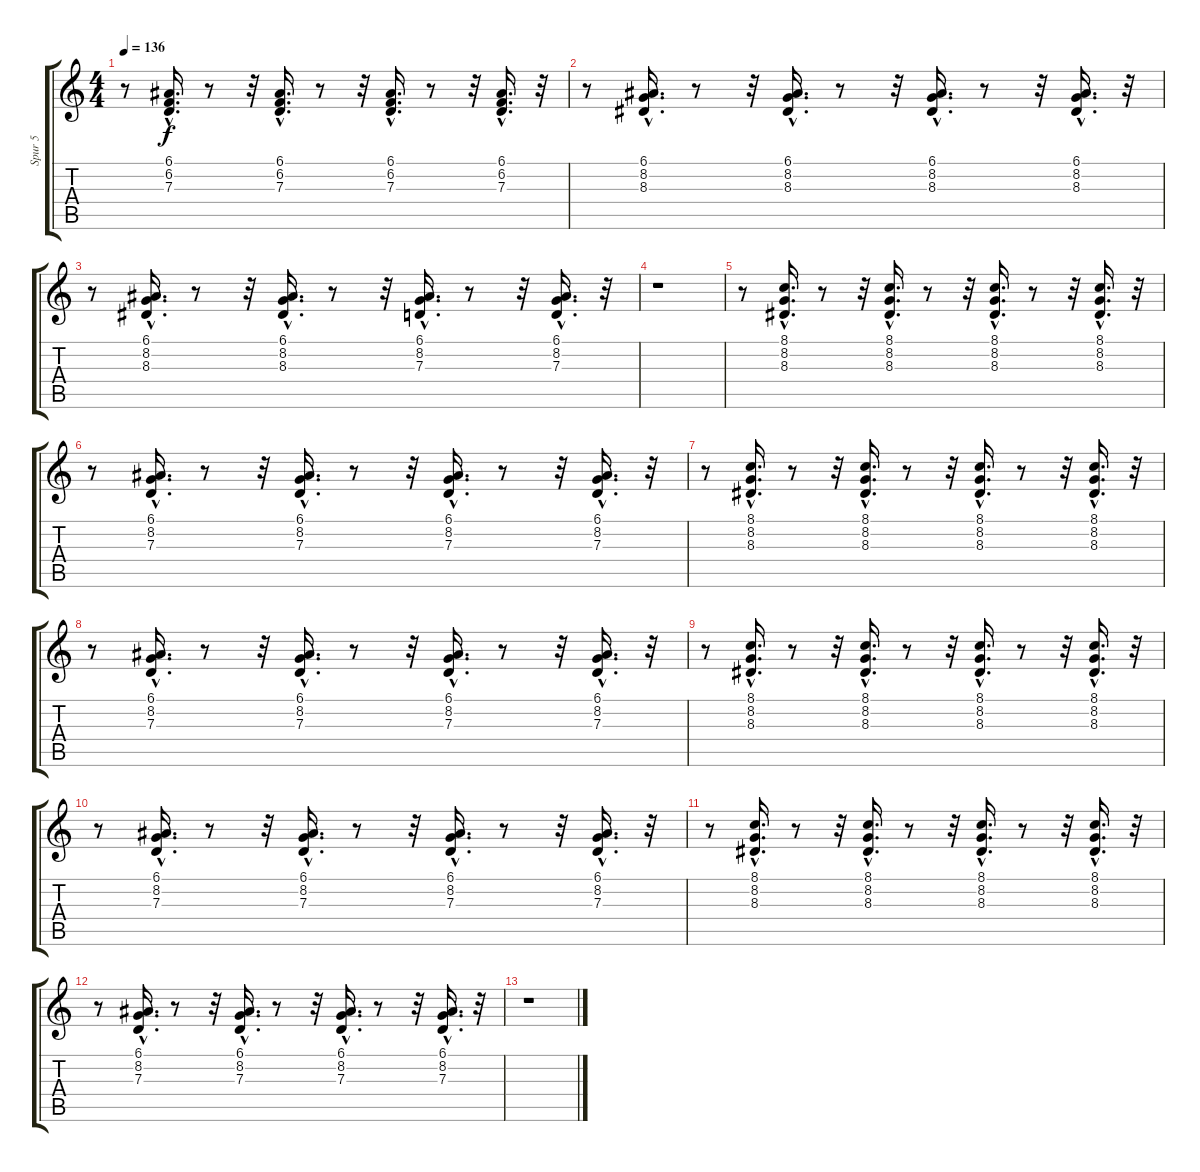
\track ("Spur 5" "Spur 5") {instrument brightacousticpiano}
\staff {score tabs}
\tuning (E4 B3 G3 D3 A2 E2) {hide}
\ts (4 4)
\tempo 136
\clef g2
\ks c
r.8{dy f} (6.1{hac} 6.2{hac} 7.3{hac}).16{d} r.8 r.32 (6.1{hac} 6.2{hac} 7.3{hac}).16{d} r.8 r.32 (6.1{hac} 6.2{hac} 7.3{hac}).16{d} r.8 r.32 (6.1{hac} 6.2{hac} 7.3{hac}).16{d} r.32 |
r.8 (6.1{hac} 8.2{hac} 8.3{hac}).16{d} r.8 r.32 (6.1{hac} 8.2{hac} 8.3{hac}).16{d} r.8 r.32 (6.1{hac} 8.2{hac} 8.3{hac}).16{d} r.8 r.32 (6.1{hac} 8.2{hac} 8.3{hac}).16{d} r.32 |
r.8 (6.1{hac} 8.2{hac} 8.3{hac}).16{d} r.8 r.32 (6.1{hac} 8.2{hac} 8.3{hac}).16{d} r.8 r.32 (6.1{hac} 8.2{hac} 7.3{hac}).16{d} r.8 r.32 (6.1{hac} 8.2{hac} 7.3{hac}).16{d} r.32 |
r.1 |
r.8 (8.1{hac} 8.2{hac} 8.3{hac}).16{d} r.8 r.32 (8.1{hac} 8.2{hac} 8.3{hac}).16{d} r.8 r.32 (8.1{hac} 8.2{hac} 8.3{hac}).16{d} r.8 r.32 (8.1{hac} 8.2{hac} 8.3{hac}).16{d} r.32 |
r.8 (6.1{hac} 8.2{hac} 7.3{hac}).16{d} r.8 r.32 (6.1{hac} 8.2{hac} 7.3{hac}).16{d} r.8 r.32 (6.1{hac} 8.2{hac} 7.3{hac}).16{d} r.8 r.32 (6.1{hac} 8.2{hac} 7.3{hac}).16{d} r.32 |
r.8 (8.1{hac} 8.2{hac} 8.3{hac}).16{d} r.8 r.32 (8.1{hac} 8.2{hac} 8.3{hac}).16{d} r.8 r.32 (8.1{hac} 8.2{hac} 8.3{hac}).16{d} r.8 r.32 (8.1{hac} 8.2{hac} 8.3{hac}).16{d} r.32 |
r.8 (6.1{hac} 8.2{hac} 7.3{hac}).16{d} r.8 r.32 (6.1{hac} 8.2{hac} 7.3{hac}).16{d} r.8 r.32 (6.1{hac} 8.2{hac} 7.3{hac}).16{d} r.8 r.32 (6.1{hac} 8.2{hac} 7.3{hac}).16{d} r.32 |
r.8 (8.1{hac} 8.2{hac} 8.3{hac}).16{d} r.8 r.32 (8.1{hac} 8.2{hac} 8.3{hac}).16{d} r.8 r.32 (8.1{hac} 8.2{hac} 8.3{hac}).16{d} r.8 r.32 (8.1{hac} 8.2{hac} 8.3{hac}).16{d} r.32 |
r.8 (6.1{hac} 8.2{hac} 7.3{hac}).16{d} r.8 r.32 (6.1{hac} 8.2{hac} 7.3{hac}).16{d} r.8 r.32 (6.1{hac} 8.2{hac} 7.3{hac}).16{d} r.8 r.32 (6.1{hac} 8.2{hac} 7.3{hac}).16{d} r.32 |
r.8 (8.1{hac} 8.2{hac} 8.3{hac}).16{d} r.8 r.32 (8.1{hac} 8.2{hac} 8.3{hac}).16{d} r.8 r.32 (8.1{hac} 8.2{hac} 8.3{hac}).16{d} r.8 r.32 (8.1{hac} 8.2{hac} 8.3{hac}).16{d} r.32 |
r.8 (6.1{hac} 8.2{hac} 7.3{hac}).16{d} r.8 r.32 (6.1{hac} 8.2{hac} 7.3{hac}).16{d} r.8 r.32 (6.1{hac} 8.2{hac} 7.3{hac}).16{d} r.8 r.32 (6.1{hac} 8.2{hac} 7.3{hac}).16{d} r.32 |
r.1
